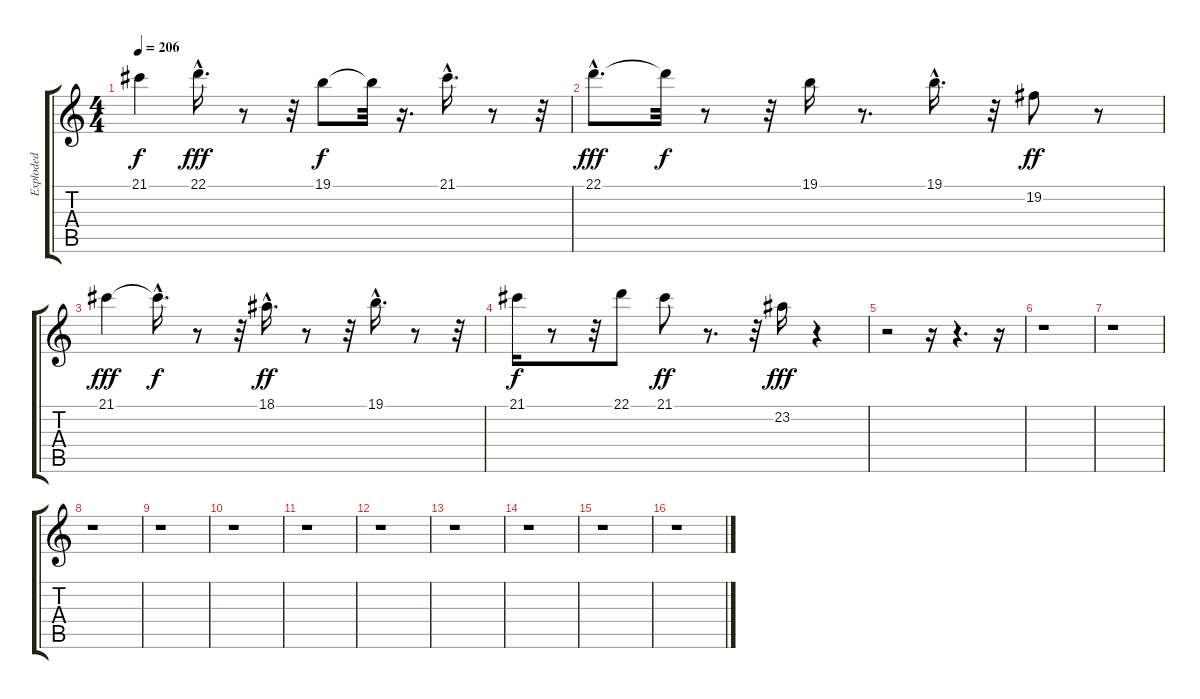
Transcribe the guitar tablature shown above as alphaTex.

\track ("Exploded" "Exploded") {instrument vibraphone}
\staff {score tabs}
\tuning (E4 B3 G3 D3 A2 E2) {hide}
\ts (4 4)
\tempo 206
\clef g2
\ks c
21.1.4{dy f} 22.1{hac}.16{d dy fff} r.8 r.32 19.1.8{dy f} 19.1{t}.32 r.16{d} 21.1{hac}.16{d} r.8 r.32 |
22.1{hac}.8{d dy fff} 22.1{t}.32{dy f} r.8 r.32 19.1.16 r.8{d} 19.1{hac}.16{d} r.32 19.2.8{dy ff} r.8 |
21.1.4{dy fff} 21.1{hac t}.16{d dy f} r.8 r.32 18.1{hac}.16{d dy ff} r.8 r.32 19.1{hac}.16{d} r.8 r.32 |
21.1.16{dy f} r.8 r.32 22.1.8 21.1.8{dy ff} r.8{d} r.32 23.2.16{dy fff} r.4 |
r.2 r.16 r.4{d} r.16 |
r.1 |
r.1 |
r.1 |
r.1 |
r.1 |
r.1 |
r.1 |
r.1 |
r.1 |
r.1 |
r.1
